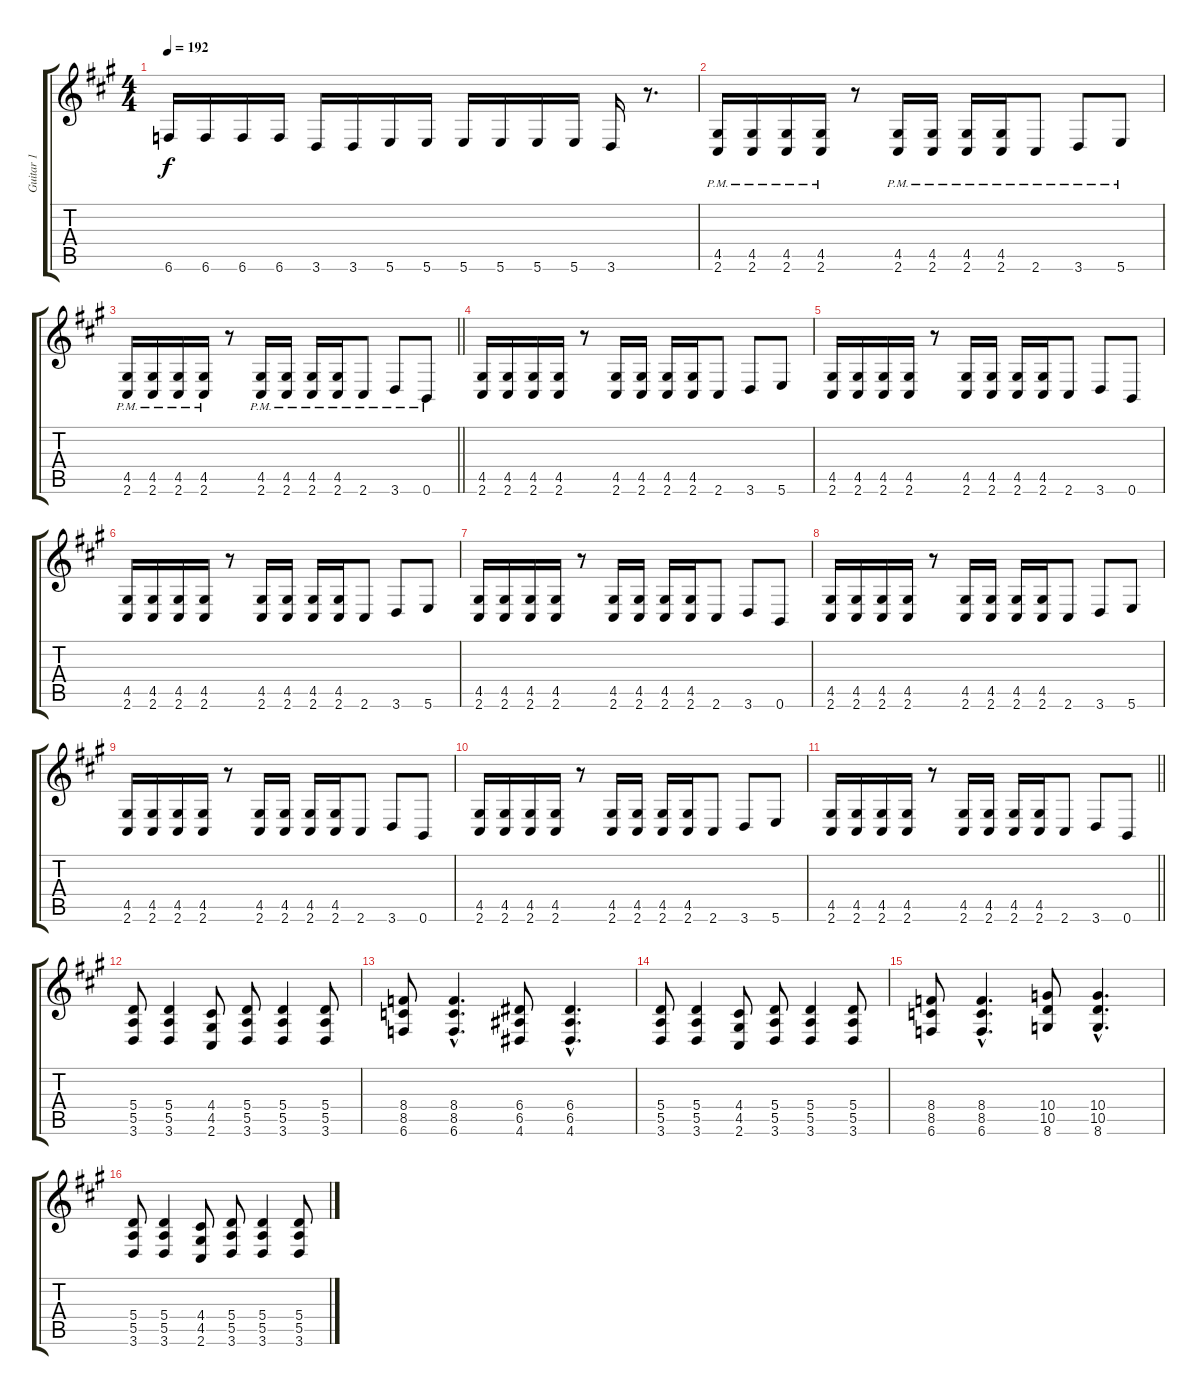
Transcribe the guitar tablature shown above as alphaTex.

\track ("Guitar 1" "Guitar 1") {instrument overdrivenguitar}
\staff {score tabs}
\tuning (B3 Gb3 D3 A2 E2 B1) {hide}
\ts (4 4)
\tempo 192
\clef g2
\ks f#minor
6.6.16{dy f} 6.6.16 6.6.16 6.6.16 3.6.16 3.6.16 5.6.16 5.6.16 5.6.16 5.6.16 5.6.16 5.6.16 3.6.16 r.8{d} |
(4.5{pm} 2.6{pm}).16 (4.5{pm} 2.6{pm}).16 (4.5{pm} 2.6{pm}).16 (4.5{pm} 2.6{pm}).16 r.8 (4.5{pm} 2.6{pm}).16 (4.5{pm} 2.6{pm}).16 (4.5{pm} 2.6{pm}).16 (4.5{pm} 2.6{pm}).16 2.6{pm}.8 3.6{pm}.8 5.6{pm}.8 |
\barLineRight lightlight
(4.5{pm} 2.6{pm}).16 (4.5{pm} 2.6{pm}).16 (4.5{pm} 2.6{pm}).16 (4.5{pm} 2.6{pm}).16 r.8 (4.5{pm} 2.6{pm}).16 (4.5{pm} 2.6{pm}).16 (4.5{pm} 2.6{pm}).16 (4.5{pm} 2.6{pm}).16 2.6{pm}.8 3.6{pm}.8 0.6{pm}.8 |
(4.5 2.6).16 (4.5 2.6).16 (4.5 2.6).16 (4.5 2.6).16 r.8 (4.5 2.6).16 (4.5 2.6).16 (4.5 2.6).16 (4.5 2.6).16 2.6.8 3.6.8 5.6.8 |
(4.5 2.6).16 (4.5 2.6).16 (4.5 2.6).16 (4.5 2.6).16 r.8 (4.5 2.6).16 (4.5 2.6).16 (4.5 2.6).16 (4.5 2.6).16 2.6.8 3.6.8 0.6.8 |
(4.5 2.6).16 (4.5 2.6).16 (4.5 2.6).16 (4.5 2.6).16 r.8 (4.5 2.6).16 (4.5 2.6).16 (4.5 2.6).16 (4.5 2.6).16 2.6.8 3.6.8 5.6.8 |
(4.5 2.6).16 (4.5 2.6).16 (4.5 2.6).16 (4.5 2.6).16 r.8 (4.5 2.6).16 (4.5 2.6).16 (4.5 2.6).16 (4.5 2.6).16 2.6.8 3.6.8 0.6.8 |
(4.5 2.6).16 (4.5 2.6).16 (4.5 2.6).16 (4.5 2.6).16 r.8 (4.5 2.6).16 (4.5 2.6).16 (4.5 2.6).16 (4.5 2.6).16 2.6.8 3.6.8 5.6.8 |
(4.5 2.6).16 (4.5 2.6).16 (4.5 2.6).16 (4.5 2.6).16 r.8 (4.5 2.6).16 (4.5 2.6).16 (4.5 2.6).16 (4.5 2.6).16 2.6.8 3.6.8 0.6.8 |
(4.5 2.6).16 (4.5 2.6).16 (4.5 2.6).16 (4.5 2.6).16 r.8 (4.5 2.6).16 (4.5 2.6).16 (4.5 2.6).16 (4.5 2.6).16 2.6.8 3.6.8 5.6.8 |
\barLineRight lightlight
(4.5 2.6).16 (4.5 2.6).16 (4.5 2.6).16 (4.5 2.6).16 r.8 (4.5 2.6).16 (4.5 2.6).16 (4.5 2.6).16 (4.5 2.6).16 2.6.8 3.6.8 0.6.8 |
(5.4 5.5 3.6).8 (5.4 5.5 3.6).4 (4.4 4.5 2.6).8 (5.4 5.5 3.6).8 (5.4 5.5 3.6).4 (5.4 5.5 3.6).8 |
(8.4 8.5 6.6).8 (8.4{hac} 8.5{hac} 6.6{hac}).4{d} (6.4 6.5 4.6).8 (6.4{hac} 6.5{hac} 4.6{hac}).4{d} |
(5.4 5.5 3.6).8 (5.4 5.5 3.6).4 (4.4 4.5 2.6).8 (5.4 5.5 3.6).8 (5.4 5.5 3.6).4 (5.4 5.5 3.6).8 |
(8.4 8.5 6.6).8 (8.4{hac} 8.5{hac} 6.6{hac}).4{d} (10.4 10.5 8.6).8 (10.4{hac} 10.5{hac} 8.6{hac}).4{d} |
(5.4 5.5 3.6).8 (5.4 5.5 3.6).4 (4.4 4.5 2.6).8 (5.4 5.5 3.6).8 (5.4 5.5 3.6).4 (5.4 5.5 3.6).8
